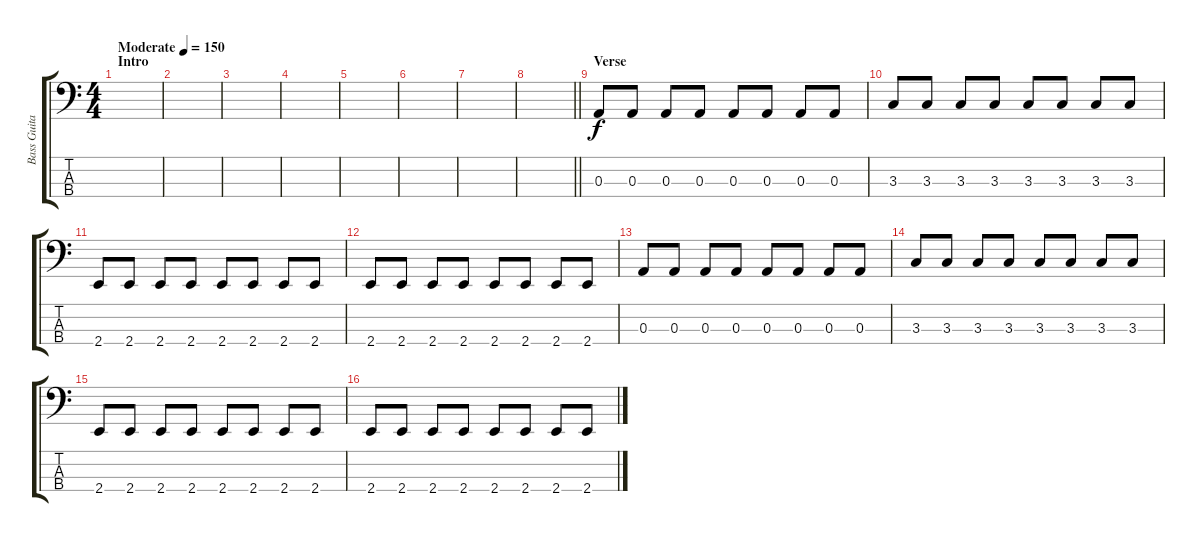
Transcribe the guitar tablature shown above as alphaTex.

\track ("Bass Guitar" "Bass Guita") {instrument electricbassfinger}
\staff {score tabs}
\tuning (G2 D2 A1 D1) {hide}
\ts (4 4)
\section ("" "Intro")
\tempo (150 "Moderate")
\clef f4
\ks c
|
|
|
|
|
|
|
\barLineRight lightlight
|
\section ("" "Verse")
0.3.8 0.3.8 0.3.8 0.3.8 0.3.8 0.3.8 0.3.8 0.3.8 |
3.3.8 3.3.8 3.3.8 3.3.8 3.3.8 3.3.8 3.3.8 3.3.8 |
2.4.8 2.4.8 2.4.8 2.4.8 2.4.8 2.4.8 2.4.8 2.4.8 |
2.4.8 2.4.8 2.4.8 2.4.8 2.4.8 2.4.8 2.4.8 2.4.8 |
0.3.8 0.3.8 0.3.8 0.3.8 0.3.8 0.3.8 0.3.8 0.3.8 |
3.3.8 3.3.8 3.3.8 3.3.8 3.3.8 3.3.8 3.3.8 3.3.8 |
2.4.8 2.4.8 2.4.8 2.4.8 2.4.8 2.4.8 2.4.8 2.4.8 |
2.4.8 2.4.8 2.4.8 2.4.8 2.4.8 2.4.8 2.4.8 2.4.8
